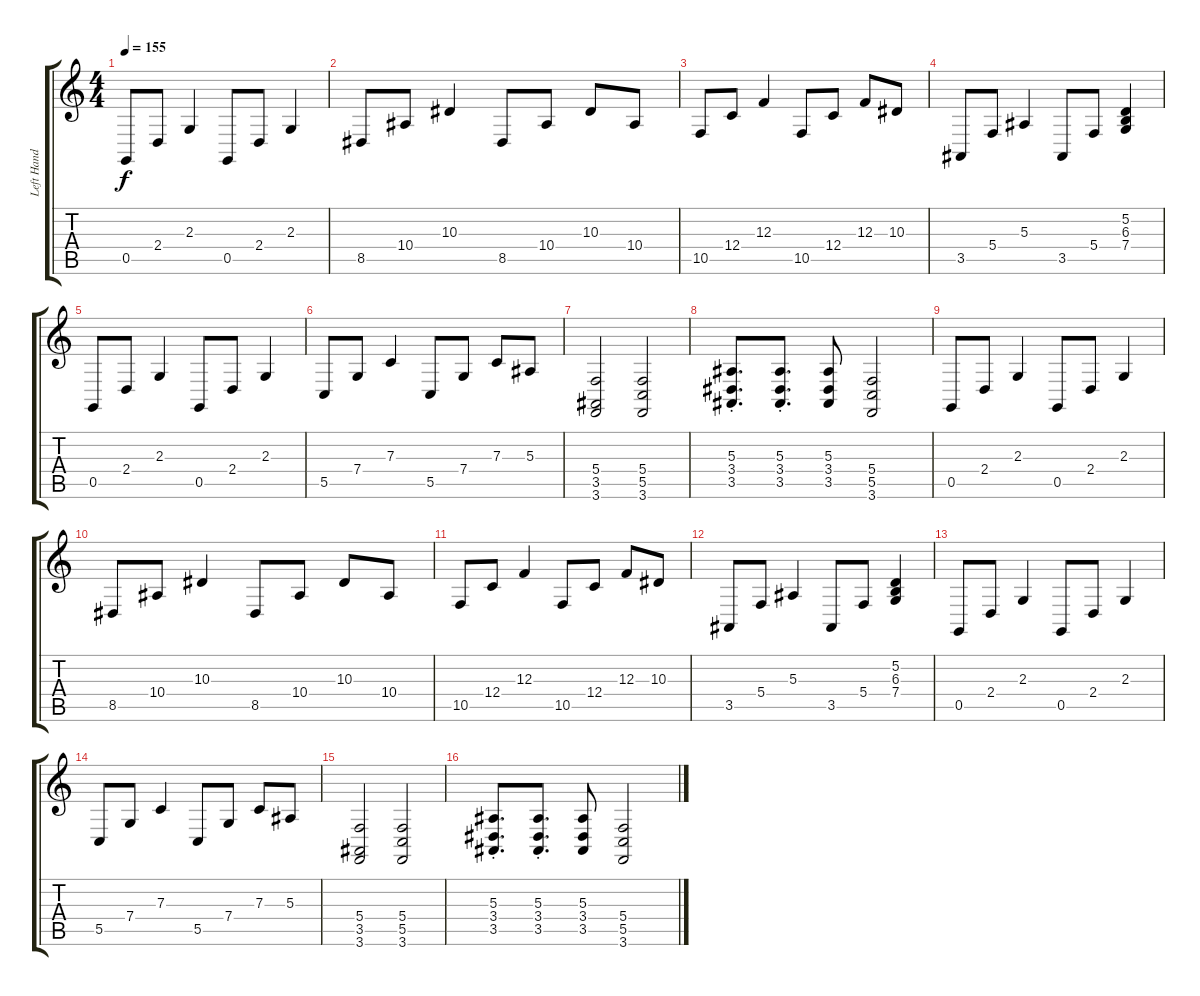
\track ("Left Hand" "Left Hand") {instrument acousticgrandpiano}
\staff {score tabs}
\tuning (D4 A3 F3 C3 G2 D2) {hide}
\ts (4 4)
\tempo 155
\clef g2
\ks c
0.5.8{dy f} 2.4.8 2.3.4 0.5.8 2.4.8 2.3.4 |
8.5.8 10.4.8 10.3.4 8.5.8 10.4.8 10.3.8 10.4.8 |
10.5.8 12.4.8 12.3.4 10.5.8 12.4.8 12.3.8 10.3.8 |
3.5.8 5.4.8 5.3.4 3.5.8 5.4.8 (5.2 6.3 7.4).4 |
0.5.8 2.4.8 2.3.4 0.5.8 2.4.8 2.3.4 |
5.5.8 7.4.8 7.3.4 5.5.8 7.4.8 7.3.8 5.3.8 |
(5.4 3.5 3.6).2 (5.4 5.5 3.6).2 |
(5.3{st} 3.4{st} 3.5{st}).8{d} (5.3{st} 3.4{st} 3.5{st}).8{d} (5.3 3.4 3.5).8 (5.4 5.5 3.6).2 |
0.5.8 2.4.8 2.3.4 0.5.8 2.4.8 2.3.4 |
8.5.8 10.4.8 10.3.4 8.5.8 10.4.8 10.3.8 10.4.8 |
10.5.8 12.4.8 12.3.4 10.5.8 12.4.8 12.3.8 10.3.8 |
3.5.8 5.4.8 5.3.4 3.5.8 5.4.8 (5.2 6.3 7.4).4 |
0.5.8 2.4.8 2.3.4 0.5.8 2.4.8 2.3.4 |
5.5.8 7.4.8 7.3.4 5.5.8 7.4.8 7.3.8 5.3.8 |
(5.4 3.5 3.6).2 (5.4 5.5 3.6).2 |
(5.3{st} 3.4{st} 3.5{st}).8{d} (5.3{st} 3.4{st} 3.5{st}).8{d} (5.3 3.4 3.5).8 (5.4 5.5 3.6).2
